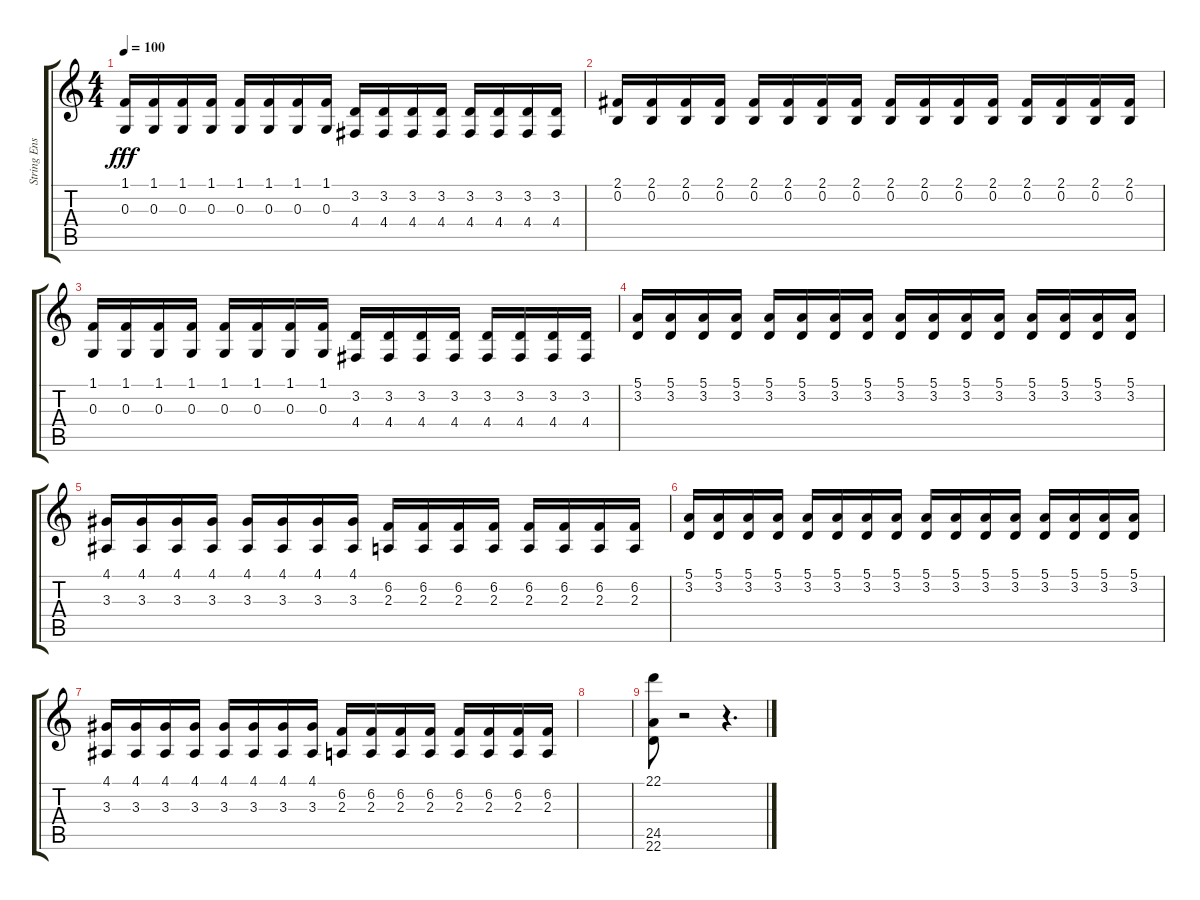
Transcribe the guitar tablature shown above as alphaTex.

\track ("String Ensemble" "String Ens") {instrument stringensemble2}
\staff {score tabs}
\tuning (E4 B3 G3 D3 A2 E2) {hide}
\ts (4 4)
\tempo 100
\clef g2
\ks c
(1.1 0.3).16{dy fff} (1.1 0.3).16 (1.1 0.3).16 (1.1 0.3).16 (1.1 0.3).16 (1.1 0.3).16 (1.1 0.3).16 (1.1 0.3).16 (3.2 4.4).16 (3.2 4.4).16 (3.2 4.4).16 (3.2 4.4).16 (3.2 4.4).16 (3.2 4.4).16 (3.2 4.4).16 (3.2 4.4).16 |
(2.1 0.2).16 (2.1 0.2).16 (2.1 0.2).16 (2.1 0.2).16 (2.1 0.2).16 (2.1 0.2).16 (2.1 0.2).16 (2.1 0.2).16 (2.1 0.2).16 (2.1 0.2).16 (2.1 0.2).16 (2.1 0.2).16 (2.1 0.2).16 (2.1 0.2).16 (2.1 0.2).16 (2.1 0.2).16 |
(1.1 0.3).16 (1.1 0.3).16 (1.1 0.3).16 (1.1 0.3).16 (1.1 0.3).16 (1.1 0.3).16 (1.1 0.3).16 (1.1 0.3).16 (3.2 4.4).16 (3.2 4.4).16 (3.2 4.4).16 (3.2 4.4).16 (3.2 4.4).16 (3.2 4.4).16 (3.2 4.4).16 (3.2 4.4).16 |
(5.1 3.2).16 (5.1 3.2).16 (5.1 3.2).16 (5.1 3.2).16 (5.1 3.2).16 (5.1 3.2).16 (5.1 3.2).16 (5.1 3.2).16 (5.1 3.2).16 (5.1 3.2).16 (5.1 3.2).16 (5.1 3.2).16 (5.1 3.2).16 (5.1 3.2).16 (5.1 3.2).16 (5.1 3.2).16 |
(4.1 3.3).16 (4.1 3.3).16 (4.1 3.3).16 (4.1 3.3).16 (4.1 3.3).16 (4.1 3.3).16 (4.1 3.3).16 (4.1 3.3).16 (6.2 2.3).16 (6.2 2.3).16 (6.2 2.3).16 (6.2 2.3).16 (6.2 2.3).16 (6.2 2.3).16 (6.2 2.3).16 (6.2 2.3).16 |
(5.1 3.2).16 (5.1 3.2).16 (5.1 3.2).16 (5.1 3.2).16 (5.1 3.2).16 (5.1 3.2).16 (5.1 3.2).16 (5.1 3.2).16 (5.1 3.2).16 (5.1 3.2).16 (5.1 3.2).16 (5.1 3.2).16 (5.1 3.2).16 (5.1 3.2).16 (5.1 3.2).16 (5.1 3.2).16 |
(4.1 3.3).16 (4.1 3.3).16 (4.1 3.3).16 (4.1 3.3).16 (4.1 3.3).16 (4.1 3.3).16 (4.1 3.3).16 (4.1 3.3).16 (6.2 2.3).16 (6.2 2.3).16 (6.2 2.3).16 (6.2 2.3).16 (6.2 2.3).16 (6.2 2.3).16 (6.2 2.3).16 (6.2 2.3).16 |
|
(22.1 24.5 22.6).8 r.2 r.4{d}
